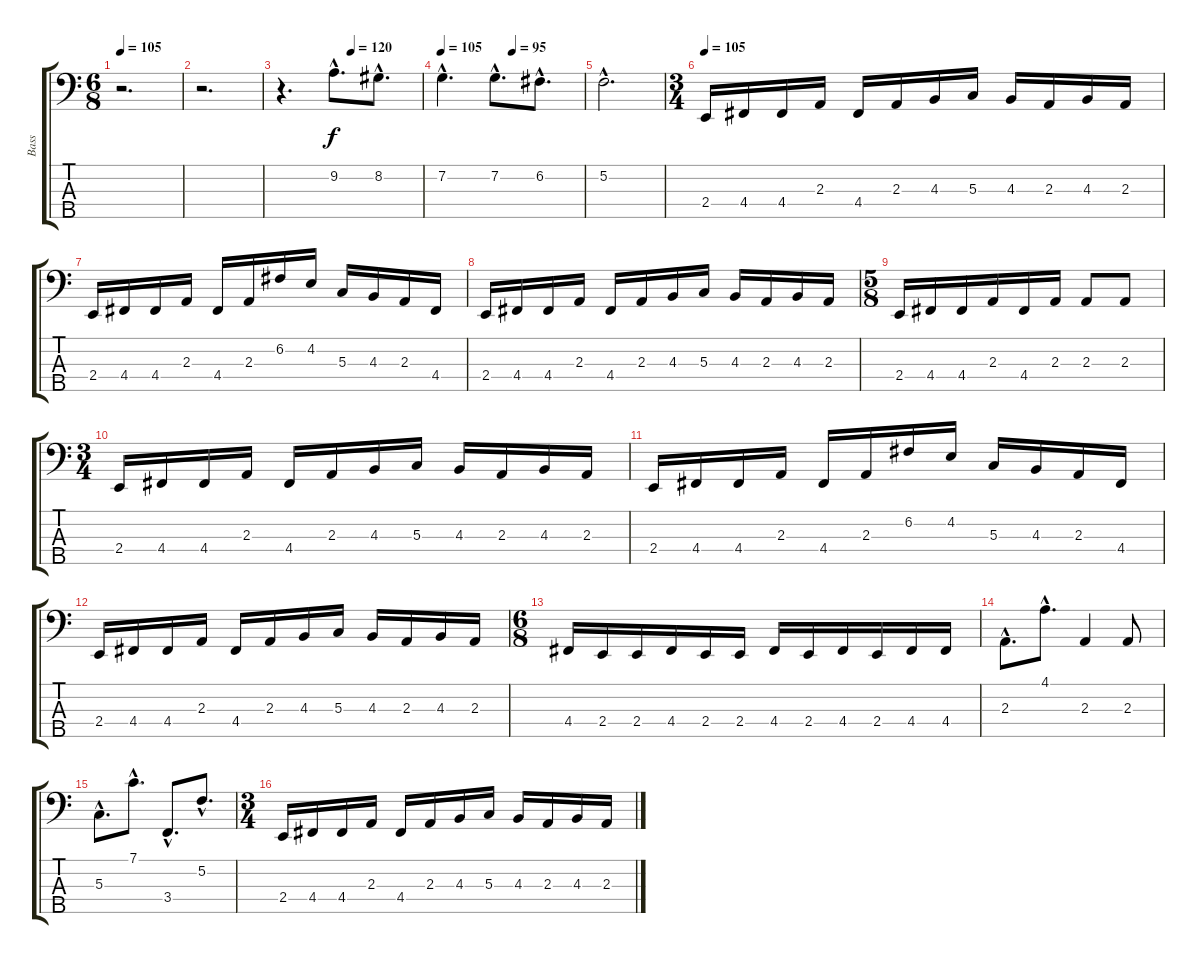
\track ("Bass" "Bass") {instrument electricbassfinger}
\staff {score tabs}
\tuning (F2 C2 G1 D1 A0) {hide}
\ts (6 8)
\tempo 105
\clef f4
\ks c
r.2{d dy f} |
r.2{d} |
\tempo (120 0.5)
r.4{d} 9.2{hac}.8{d} 8.2{hac}.8{d} |
\tempo 105
\tempo (95 0.5)
7.2{hac}.4{d} 7.2{hac}.8{d} 6.2{hac}.8{d} |
5.2{hac}.2{d} |
\ts (3 4)
\tempo 105
2.4.16 4.4.16 4.4.16 2.3.16 4.4.16 2.3.16 4.3.16 5.3.16 4.3.16 2.3.16 4.3.16 2.3.16 |
2.4.16 4.4.16 4.4.16 2.3.16 4.4.16 2.3.16 6.2.16 4.2.16 5.3.16 4.3.16 2.3.16 4.4.16 |
2.4.16 4.4.16 4.4.16 2.3.16 4.4.16 2.3.16 4.3.16 5.3.16 4.3.16 2.3.16 4.3.16 2.3.16 |
\ts (5 8)
2.4.16 4.4.16 4.4.16 2.3.16 4.4.16 2.3.16 2.3.8 2.3.8 |
\ts (3 4)
2.4.16 4.4.16 4.4.16 2.3.16 4.4.16 2.3.16 4.3.16 5.3.16 4.3.16 2.3.16 4.3.16 2.3.16 |
2.4.16 4.4.16 4.4.16 2.3.16 4.4.16 2.3.16 6.2.16 4.2.16 5.3.16 4.3.16 2.3.16 4.4.16 |
2.4.16 4.4.16 4.4.16 2.3.16 4.4.16 2.3.16 4.3.16 5.3.16 4.3.16 2.3.16 4.3.16 2.3.16 |
\ts (6 8)
4.4.16 2.4.16 2.4.16 4.4.16 2.4.16 2.4.16 4.4.16 2.4.16 4.4.16 2.4.16 4.4.16 4.4.16 |
2.3{hac}.8{d} 4.1{hac}.8{d} 2.3.4 2.3.8 |
5.3{hac}.8{d} 7.1{hac}.8{d} 3.4{hac}.8{d} 5.2{hac}.8{d} |
\ts (3 4)
2.4.16 4.4.16 4.4.16 2.3.16 4.4.16 2.3.16 4.3.16 5.3.16 4.3.16 2.3.16 4.3.16 2.3.16
